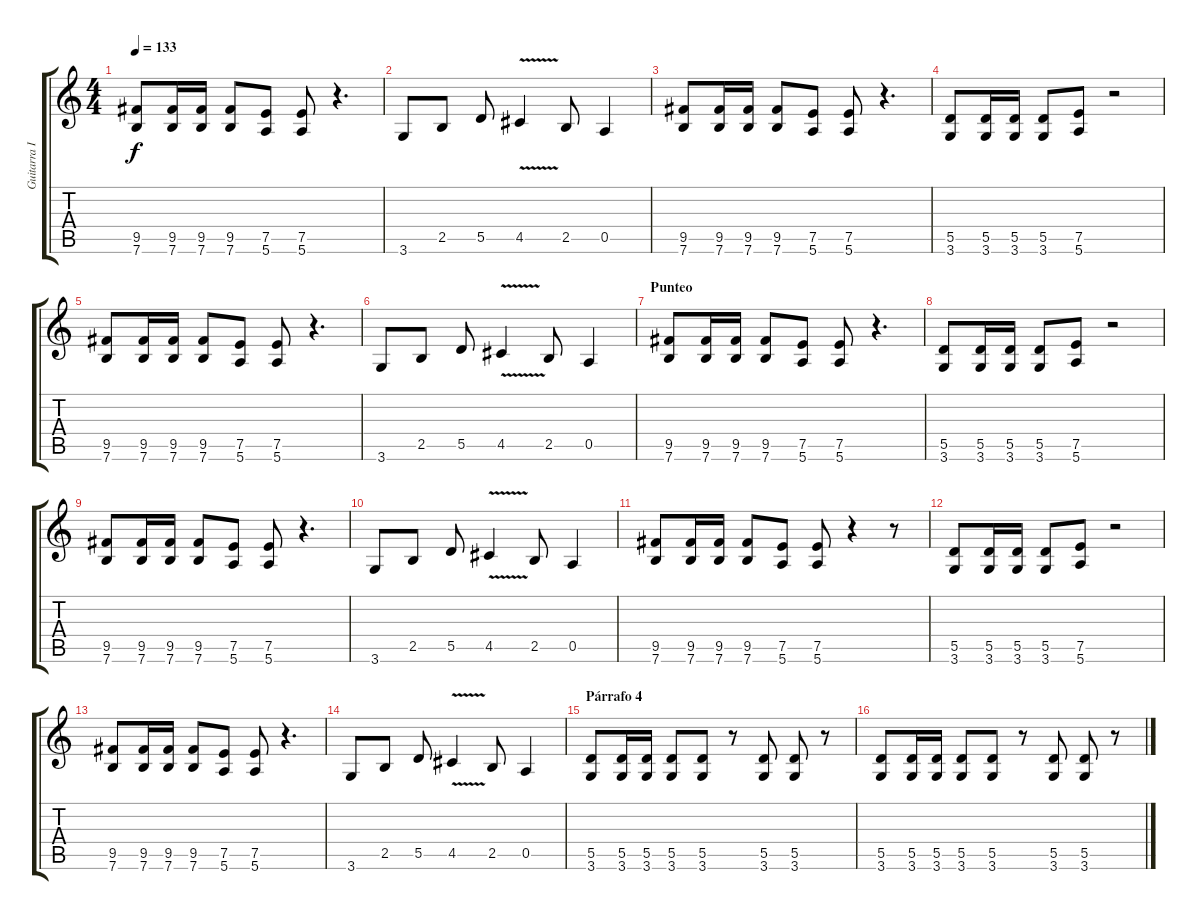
\track ("Guitarra I" "Guitarra I") {instrument distortionguitar}
\staff {score tabs}
\tuning (E4 B3 G3 D3 A2 E2) {hide}
\ts (4 4)
\tempo 133
\clef g2
\ks c
(9.5 7.6).8{dy f} (9.5 7.6).16 (9.5 7.6).16 (9.5 7.6).8 (7.5 5.6).8 (7.5 5.6).8 r.4{d} |
3.6.8 2.5.8 5.5.8 4.5{v}.4 2.5.8 0.5.4 |
(9.5 7.6).8 (9.5 7.6).16 (9.5 7.6).16 (9.5 7.6).8 (7.5 5.6).8 (7.5 5.6).8 r.4{d} |
(5.5 3.6).8 (5.5 3.6).16 (5.5 3.6).16 (5.5 3.6).8 (7.5 5.6).8 r.2 |
(9.5 7.6).8 (9.5 7.6).16 (9.5 7.6).16 (9.5 7.6).8 (7.5 5.6).8 (7.5 5.6).8 r.4{d} |
3.6.8 2.5.8 5.5.8 4.5{v}.4 2.5.8 0.5.4 |
\section ("" "Punteo")
(9.5 7.6).8 (9.5 7.6).16 (9.5 7.6).16 (9.5 7.6).8 (7.5 5.6).8 (7.5 5.6).8 r.4{d} |
(5.5 3.6).8 (5.5 3.6).16 (5.5 3.6).16 (5.5 3.6).8 (7.5 5.6).8 r.2 |
(9.5 7.6).8 (9.5 7.6).16 (9.5 7.6).16 (9.5 7.6).8 (7.5 5.6).8 (7.5 5.6).8 r.4{d} |
3.6.8 2.5.8 5.5.8 4.5{v}.4 2.5.8 0.5.4 |
(9.5 7.6).8 (9.5 7.6).16 (9.5 7.6).16 (9.5 7.6).8 (7.5 5.6).8 (7.5 5.6).8 r.4 r.8 |
(5.5 3.6).8 (5.5 3.6).16 (5.5 3.6).16 (5.5 3.6).8 (7.5 5.6).8 r.2 |
(9.5 7.6).8 (9.5 7.6).16 (9.5 7.6).16 (9.5 7.6).8 (7.5 5.6).8 (7.5 5.6).8 r.4{d} |
3.6.8 2.5.8 5.5.8 4.5{v}.4 2.5.8 0.5.4 |
\section ("" "Párrafo 4")
(5.5 3.6).8 (5.5 3.6).16 (5.5 3.6).16 (5.5 3.6).8 (5.5 3.6).8 r.8 (5.5 3.6).8 (5.5 3.6).8 r.8 |
(5.5 3.6).8 (5.5 3.6).16 (5.5 3.6).16 (5.5 3.6).8 (5.5 3.6).8 r.8 (5.5 3.6).8 (5.5 3.6).8 r.8
